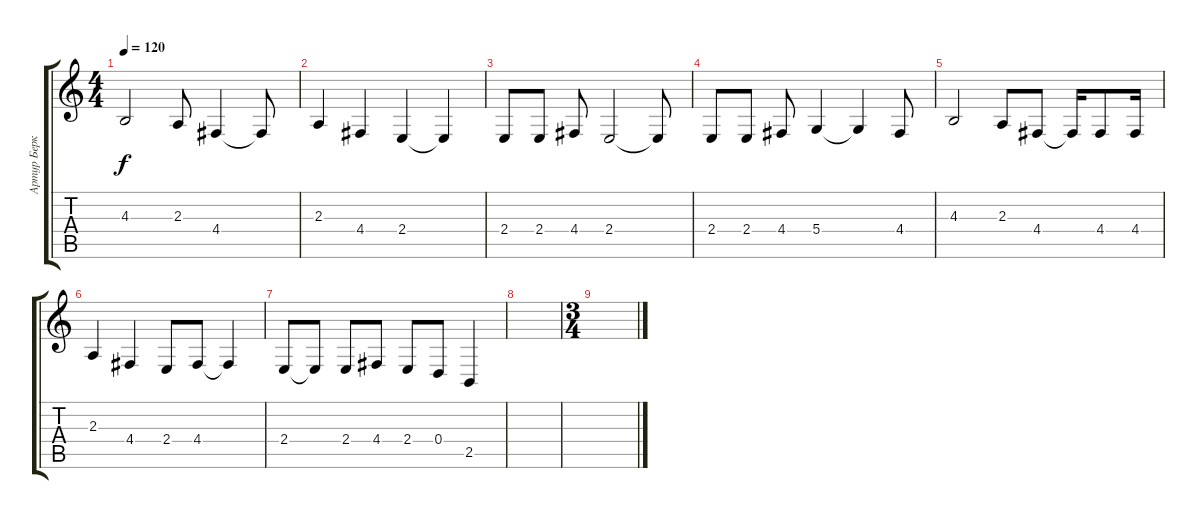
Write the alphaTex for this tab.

\track ("Артур Беркут" "Артур Берк") {instrument koto}
\staff {score tabs}
\tuning (E4 B3 G3 D3 A2 E2) {hide}
\ts (4 4)
\tempo 120
\clef g2
\ks c
4.3.2{dy f} 2.3.8 4.4.4 4.4{t}.8 |
2.3.4 4.4.4 2.4.4 2.4{t}.4 |
2.4.8 2.4.8 4.4.8 2.4.2 2.4{t}.8 |
2.4.8 2.4.8 4.4.8 5.4.4 5.4{t}.4 4.4.8 |
4.3.2 2.3.8 4.4.8 4.4{t}.16 4.4.8 4.4.16 |
2.3.4 4.4.4 2.4.8 4.4.8 4.4{t}.4 |
2.4.8 2.4{t}.8 2.4.8 4.4.8 2.4.8 0.4.8 2.5.4 |
|
\ts (3 4)
